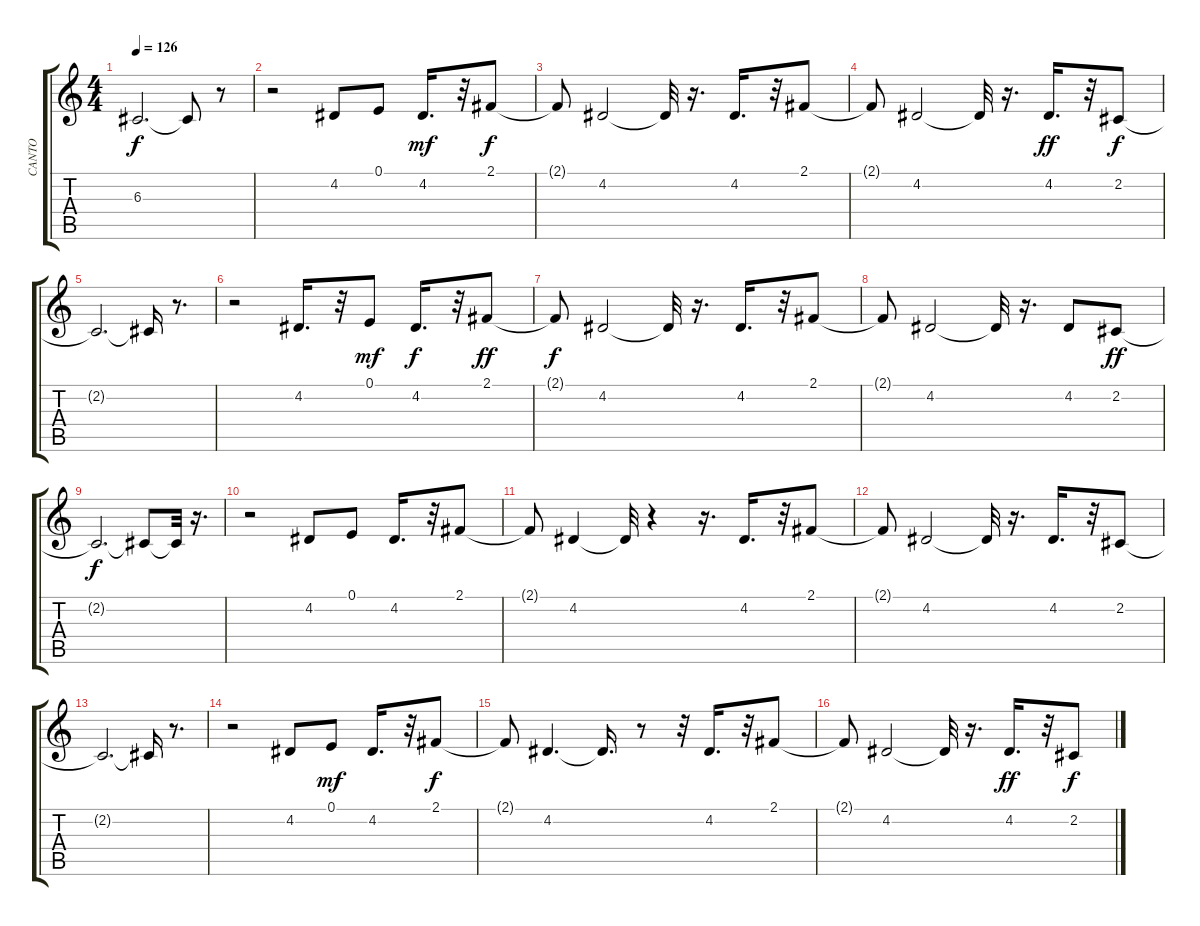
\track ("CANTO" "CANTO") {instrument electricgrandpiano}
\staff {score tabs}
\tuning (E4 B3 G3 D3 A2 E2) {hide}
\ts (4 4)
\tempo 126
\clef g2
\ks c
6.3{t}.2{d dy f} 6.3{t}.8 r.8 |
r.2 4.2.8 0.1.8 4.2.16{d dy mf} r.32 2.1.8{dy f} |
2.1{t}.8 4.2.2 4.2{t}.32 r.16{d} 4.2.16{d} r.32 2.1.8 |
2.1{t}.8 4.2.2 4.2{t}.32 r.16{d} 4.2.16{d dy ff} r.32 2.2.8{dy f} |
2.2{t}.2{d} 2.2{t}.16 r.8{d} |
r.2 4.2.16{d} r.32 0.1.8{dy mf} 4.2.16{d dy f} r.32 2.1.8{dy ff} |
2.1{t}.8{dy f} 4.2.2 4.2{t}.32 r.16{d} 4.2.16{d} r.32 2.1.8 |
2.1{t}.8 4.2.2 4.2{t}.32 r.16{d} 4.2.8 2.2.8{dy ff} |
2.2{t}.2{d dy f} 2.2{t}.8 2.2{t}.32 r.16{d} |
r.2 4.2.8 0.1.8 4.2.16{d} r.32 2.1.8 |
2.1{t}.8 4.2.4 4.2{t}.32 r.4 r.16{d} 4.2.16{d} r.32 2.1.8 |
2.1{t}.8 4.2.2 4.2{t}.32 r.16{d} 4.2.16{d} r.32 2.2.8 |
2.2{t}.2{d} 2.2{t}.16 r.8{d} |
r.2 4.2.8 0.1.8{dy mf} 4.2.16{d} r.32 2.1.8{dy f} |
2.1{t}.8 4.2.4{d} 4.2{t}.16{d} r.8 r.32 4.2.16{d} r.32 2.1.8 |
2.1{t}.8 4.2.2 4.2{t}.32 r.16{d} 4.2.16{d dy ff} r.32 2.2.8{dy f}
